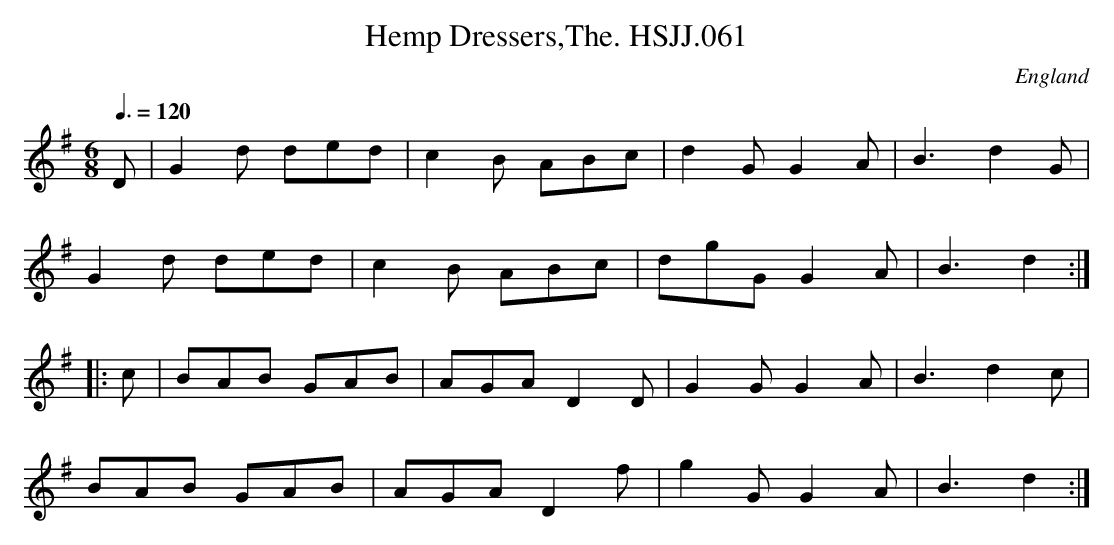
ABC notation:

X:1
T:Hemp Dressers,The. HSJJ.061
M:6/8
L:1/8
Q:3/8=120
O:England
K:G
D|G2d ded|c2B ABc|d2GG2A|B3d2G|
G2d ded|c2B ABc|dgGG2A|B3d2:|
|:c|BAB GAB|AGAD2D|G2GG2A|B3d2c|
BAB GAB|AGAD2f|g2GG2A|B3d2:|
